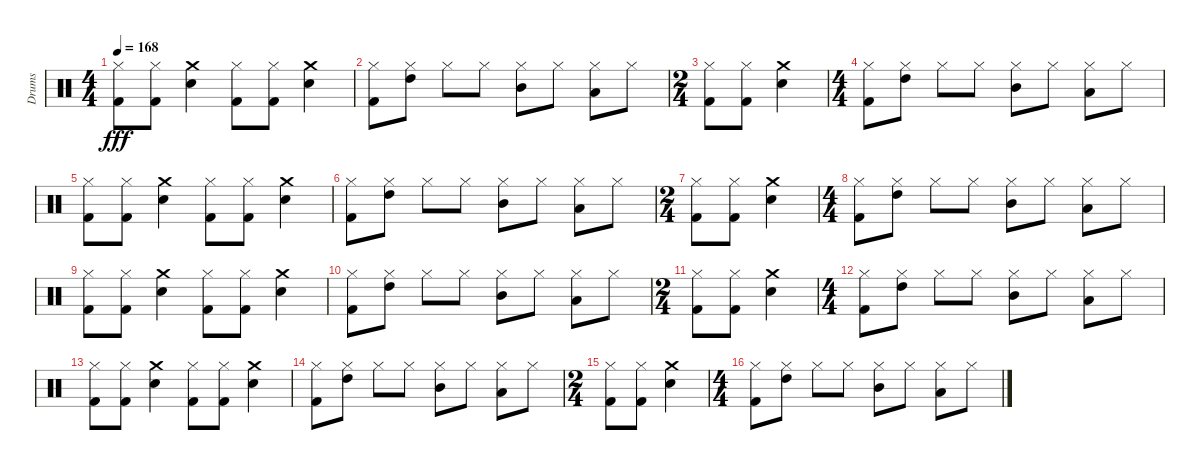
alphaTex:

\track ("Drums" "Drums") {instrument percussion}
\staff {score}
\articulation defaults
\ts (4 4)
\tempo 168
\clef neutral
\ks c
("Hi-Hat (closed)" "Kick (hit) 2").8{dy fff} ("Hi-Hat (closed)" "Kick (hit) 2").8 ("Snare (hit) 2" "Crash medium (hit)").4 ("Kick (hit) 2" "Hi-Hat (closed)").8 ("Kick (hit) 2" "Hi-Hat (closed)").8 ("Crash medium (hit)" "Snare (hit) 2").4 |
("Hi-Hat (closed)" "Kick (hit) 2").8 ("High Tom (hit)" "Hi-Hat (closed)").8{balance 16} "Hi-Hat (closed)".8{balance 8} "Hi-Hat (closed)".8 ("Mid Tom (hit)" "Hi-Hat (closed)").8 "Hi-Hat (closed)".8 ("Low Tom (hit)" "Hi-Hat (closed)").8{balance 0} "Hi-Hat (closed)".8{balance 8} |
\ts (2 4)
("Kick (hit) 2" "Hi-Hat (closed)").8 ("Kick (hit) 2" "Hi-Hat (closed)").8 ("Snare (hit) 2" "Crash medium (hit)").4 |
\ts (4 4)
("Hi-Hat (closed)" "Kick (hit) 2").8 ("High Tom (hit)" "Hi-Hat (closed)").8{balance 16} "Hi-Hat (closed)".8{balance 8} "Hi-Hat (closed)".8 ("Mid Tom (hit)" "Hi-Hat (closed)").8 "Hi-Hat (closed)".8 ("Hi-Hat (closed)" "Low Tom (hit)").8{balance 0} "Hi-Hat (closed)".8{balance 8} |
("Hi-Hat (closed)" "Kick (hit) 2").8 ("Hi-Hat (closed)" "Kick (hit) 2").8 ("Snare (hit) 2" "Crash medium (hit)").4 ("Kick (hit) 2" "Hi-Hat (closed)").8 ("Kick (hit) 2" "Hi-Hat (closed)").8 ("Crash medium (hit)" "Snare (hit) 2").4 |
("Hi-Hat (closed)" "Kick (hit) 2").8 ("High Tom (hit)" "Hi-Hat (closed)").8{balance 16} "Hi-Hat (closed)".8{balance 8} "Hi-Hat (closed)".8 ("Mid Tom (hit)" "Hi-Hat (closed)").8 "Hi-Hat (closed)".8 ("Low Tom (hit)" "Hi-Hat (closed)").8{balance 0} "Hi-Hat (closed)".8{balance 8} |
\ts (2 4)
("Kick (hit) 2" "Hi-Hat (closed)").8 ("Kick (hit) 2" "Hi-Hat (closed)").8 ("Snare (hit) 2" "Crash medium (hit)").4 |
\ts (4 4)
("Hi-Hat (closed)" "Kick (hit) 2").8 ("High Tom (hit)" "Hi-Hat (closed)").8{balance 16} "Hi-Hat (closed)".8{balance 8} "Hi-Hat (closed)".8 ("Mid Tom (hit)" "Hi-Hat (closed)").8 "Hi-Hat (closed)".8 ("Hi-Hat (closed)" "Low Tom (hit)").8{balance 0} "Hi-Hat (closed)".8{balance 8} |
("Hi-Hat (closed)" "Kick (hit) 2").8 ("Hi-Hat (closed)" "Kick (hit) 2").8 ("Snare (hit) 2" "Crash medium (hit)").4 ("Kick (hit) 2" "Hi-Hat (closed)").8 ("Kick (hit) 2" "Hi-Hat (closed)").8 ("Crash medium (hit)" "Snare (hit) 2").4 |
("Hi-Hat (closed)" "Kick (hit) 2").8 ("High Tom (hit)" "Hi-Hat (closed)").8{balance 16} "Hi-Hat (closed)".8{balance 8} "Hi-Hat (closed)".8 ("Mid Tom (hit)" "Hi-Hat (closed)").8 "Hi-Hat (closed)".8 ("Low Tom (hit)" "Hi-Hat (closed)").8{balance 0} "Hi-Hat (closed)".8{balance 8} |
\ts (2 4)
("Kick (hit) 2" "Hi-Hat (closed)").8 ("Kick (hit) 2" "Hi-Hat (closed)").8 ("Snare (hit) 2" "Crash medium (hit)").4 |
\ts (4 4)
("Hi-Hat (closed)" "Kick (hit) 2").8 ("High Tom (hit)" "Hi-Hat (closed)").8{balance 16} "Hi-Hat (closed)".8{balance 8} "Hi-Hat (closed)".8 ("Mid Tom (hit)" "Hi-Hat (closed)").8 "Hi-Hat (closed)".8 ("Hi-Hat (closed)" "Low Tom (hit)").8{balance 0} "Hi-Hat (closed)".8{balance 8} |
("Hi-Hat (closed)" "Kick (hit) 2").8 ("Hi-Hat (closed)" "Kick (hit) 2").8 ("Snare (hit) 2" "Crash medium (hit)").4 ("Kick (hit) 2" "Hi-Hat (closed)").8 ("Kick (hit) 2" "Hi-Hat (closed)").8 ("Crash medium (hit)" "Snare (hit) 2").4 |
("Hi-Hat (closed)" "Kick (hit) 2").8 ("High Tom (hit)" "Hi-Hat (closed)").8{balance 16} "Hi-Hat (closed)".8{balance 8} "Hi-Hat (closed)".8 ("Mid Tom (hit)" "Hi-Hat (closed)").8 "Hi-Hat (closed)".8 ("Low Tom (hit)" "Hi-Hat (closed)").8{balance 0} "Hi-Hat (closed)".8{balance 8} |
\ts (2 4)
("Kick (hit) 2" "Hi-Hat (closed)").8 ("Kick (hit) 2" "Hi-Hat (closed)").8 ("Snare (hit) 2" "Crash medium (hit)").4 |
\ts (4 4)
("Hi-Hat (closed)" "Kick (hit) 2").8 ("High Tom (hit)" "Hi-Hat (closed)").8{balance 16} "Hi-Hat (closed)".8{balance 8} "Hi-Hat (closed)".8 ("Mid Tom (hit)" "Hi-Hat (closed)").8 "Hi-Hat (closed)".8 ("Hi-Hat (closed)" "Low Tom (hit)").8{balance 0} "Hi-Hat (closed)".8{balance 8}
